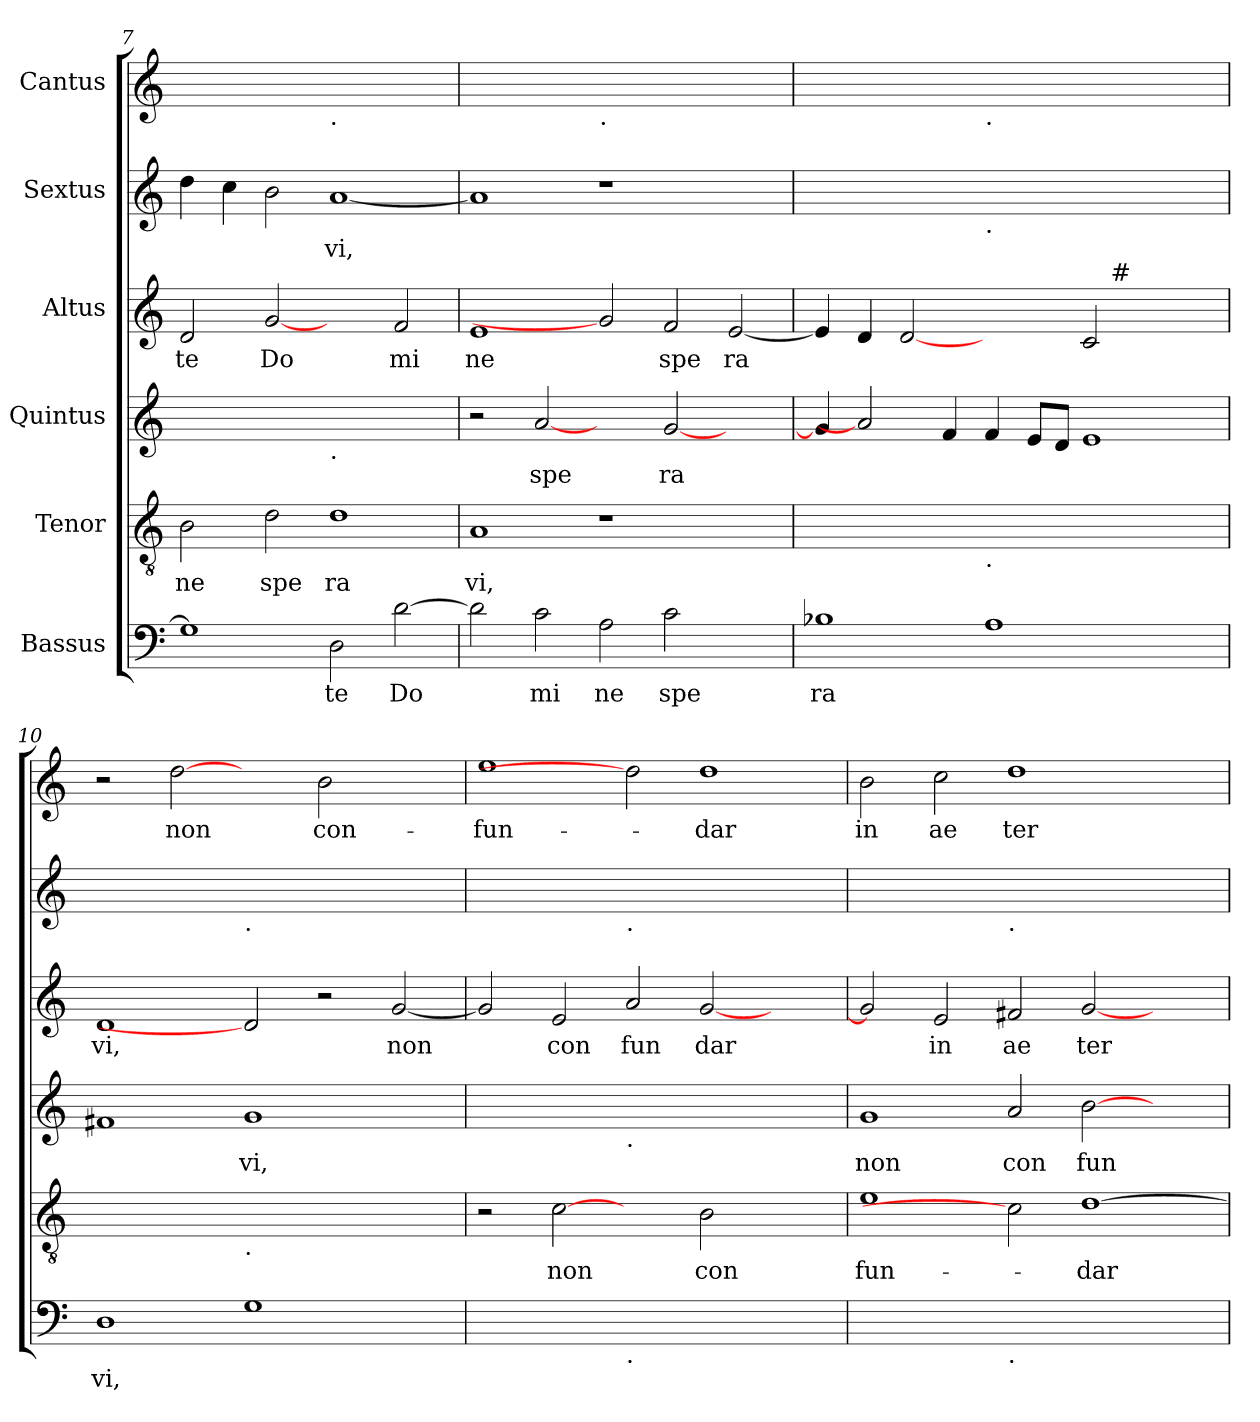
**kern	**text	**kern	**text	**kern	**text	**kern	**text	**kern	**text	**kern	**text
*part6	*part6	*part5	*part5	*part4	*part4	*part3	*part3	*part2	*part2	*part1	*part1
*staff6	*staff6	*staff5	*staff5	*staff4	*staff4	*staff3	*staff3	*staff2	*staff2	*staff1	*staff1
*I"Bassus	*	*I"Tenor	*	*I"Quintus	*	*I"Altus	*	*I"Sextus	*	*I"Cantus	*
*clefF4	*	*clefGv2	*	*clefG2	*	*clefG2	*	*clefG2	*	*clefG2	*
*k[]	*	*k[]	*	*k[]	*	*k[]	*	*k[]	*	*k[]	*
=7	=7	=7	=7	=7	=7	=7	=7	=7	=7	=7	=7
!	!	!	!LO:LY:b	!	!	!	!LO:LY:b	!	!	!	!
1G]	.	2B\	ne	1ryy	.	2d/	te	4dd\	.	1ryy	.
.	.	.	.	.	.	.	.	4cc\	.	.	.
!	!	!	!LO:LY:b	!	!	!	!LO:LY:b	!	!	!	!
.	.	2d\	spe	.	.	[2g	Do	2b\	.	.	.
!	!	!	!	!	!	!	!	!	!	!LO:TX:b:t=.	!
!	!	!	!	!LO:TX:b:t=.	!	!	!	!	!	!	!
!	!LO:LY:b	!	!LO:LY:b	!	!	!	!	!	!LO:LY:b	!	!
2D\	te	1d	ra	1ryy	.	2ryy	.	[<1a	vi,	1ryy	.
!	!LO:LY:b	!	!	!	!	!	!LO:LY:b	!	!	!	!
[>2d\	Do	.	.	.	.	2f/	mi	.	.	.	.
=8	=8	=8	=8	=8	=8	=8	=8	=8	=8	=8	=8
!	!	!	!LO:LY:b	!	!	!	!LO:LY:b	!	!	!	!
2d\]	.	1A	vi,	2r	.	1e	ne	1a]	.	1ryy	.
!	!LO:LY:b	!	!	!	!LO:LY:b	!	!	!	!	!	!
2c\	mi	.	.	[2a	spe	.	.	.	.	.	.
!	!	!	!	!	!	!	!	!	!	!LO:TX:b:t=.	!
!	!LO:LY:b	!	!	!	!	!	!	!	!	!	!
2A\	ne	1r	.	2ryy	.	2g]	.	1r	.	1.ryy	.
!	!LO:LY:b	!	!	!	!LO:LY:b	!	!LO:LY:b	!	!	!	!
2c\	spe	.	.	[<2g/	ra	2f/	spe	.	.	.	.
!	!	!	!	!	!	!	!LO:LY:b	!	!	!	!
2ryy	.	2ryy	.	2ryy	.	[<2e/	ra	2ryy	.	.	.
=9	=9	=9	=9	=9	=9	=9	=9	=9	=9	=9	=9
!	!LO:LY:b	!	!	!	!	!	!	!	!	!	!
*	*	*	*	*	*	*^	*	*	*	*	*
1B-X	ra	1ryy	.	4g/]	.	4e/]	1ryy	.	1ryy	.	1ryy	.
.	.	.	.	2a]	.	4d/	.	.	.	.	.	.
.	.	.	.	.	.	[2d	.	.	.	.	.	.
.	.	.	.	4f/	.	.	.	.	.	.	.	.
!	!	!	!	!	!	!	!	!	!	!	!LO:TX:b:t=.	!
!	!	!	!	!	!	!	!	!	!LO:TX:b:t=.	!	!	!
!	!	!LO:TX:b:t=.	!	!	!	!	!	!	!	!	!	!
1A	.	1.ryy	.	4f/	.	2ryy	2ryy	.	1.ryy	.	1.ryy	.
.	.	.	.	8e/L	.	.	.	.	.	.	.	.
.	.	.	.	8d/J	.	.	.	.	.	.	.	.
.	.	.	.	1e	.	2c/	8ryy	.	.	.	.	.
!	!	!	!	!	!	!	!LO:TX:a:t=#	!	!	!	!	!
.	.	.	.	.	.	.	2..ryy	.	.	.	.	.
2ryy	.	.	.	.	.	2ryy	.	.	.	.	.	.
=10	=10	=10	=10	=10	=10	=10	=10	=10	=10	=10	=10	=10
!	!LO:LY:b	!	!	!	!	!	!	!LO:LY:b	!	!	!	!
*	*	*	*	*	*	*v	*v	*	*	*	*	*
1D	vi,	1ryy	.	1f#X	.	1d	vi,	1ryy	.	2r	.
!	!	!	!	!	!	!	!	!	!	!	!LO:LY:b
.	.	.	.	.	.	.	.	.	.	[2dd	non
!	!	!	!	!	!	!	!	!LO:TX:b:t=.	!	!	!
!	!	!LO:TX:b:t=.	!	!	!	!	!	!	!	!	!
!	!	!	!	!	!LO:LY:b	!	!	!	!	!	!
1G	.	1.ryy	.	1g	vi,	2d]	.	1.ryy	.	2ryy	.
!	!	!	!	!	!	!	!	!	!	!	!LO:LY:b
.	.	.	.	.	.	2r	.	.	.	2b\	con-
!	!	!	!	!	!	!	!LO:LY:b	!	!	!	!
2ryy	.	.	.	2ryy	.	[<2g/	non	.	.	2ryy	.
=11	=11	=11	=11	=11	=11	=11	=11	=11	=11	=11	=11
!	!	!	!	!	!	!	!	!	!	!	!LO:LY:b
1ryy	.	2r	.	1ryy	.	2g/]	.	1ryy	.	1ee	-fun-
!	!	!	!LO:LY:b	!	!	!	!LO:LY:b	!	!	!	!
.	.	[2c	non	.	.	2e/	con	.	.	.	.
!	!	!	!	!	!	!	!	!LO:TX:b:t=.	!	!	!
!	!	!	!	!LO:TX:b:t=.	!	!	!	!	!	!	!
!LO:TX:b:t=.	!	!	!	!	!	!	!	!	!	!	!
!	!	!	!	!	!	!	!LO:LY:b	!	!	!	!
1.ryy	.	2ryy	.	1.ryy	.	2a/	fun	1.ryy	.	2dd]	.
!	!	!	!LO:LY:b	!	!	!	!LO:LY:b	!	!	!	!LO:LY:b
.	.	2B\	con	.	.	[>2g/	dar	.	.	1dd	-dar
.	.	2ryy	.	.	.	2ryy	.	.	.	.	.
!!LO:PB:g=z
=12	=12	=12	=12	=12	=12	=12	=12	=12	=12	=12	=12
!	!	!	!LO:LY:b	!	!LO:LY:b	!	!	!	!	!	!LO:LY:b
1ryy	.	1e	fun-	1g	non	2g/]	.	1ryy	.	2b\	in
!	!	!	!	!	!	!	!LO:LY:b	!	!	!	!LO:LY:b
.	.	.	.	.	.	2e/	in	.	.	2cc\	ae
!	!	!	!	!	!	!	!	!LO:TX:b:t=.	!	!	!
!LO:TX:b:t=.	!	!	!	!	!	!	!	!	!	!	!
!	!	!	!	!	!LO:LY:b	!	!LO:LY:b	!	!	!	!LO:LY:b
1.ryy	.	2c]	.	2a/	con	2f#X/	ae	1.ryy	.	1dd	ter
!	!	!	!LO:LY:b	!	!LO:LY:b	!	!LO:LY:b	!	!	!	!
.	.	[>1d	-dar	[>2b\	fun	[<2g/	ter	.	.	.	.
.	.	.	.	2ryy	.	2ryy	.	.	.	2ryy	.
=	=	=	=	=	=	=	=	=	=	=	=
*-	*-	*-	*-	*-	*-	*-	*-	*-	*-	*-	*-
